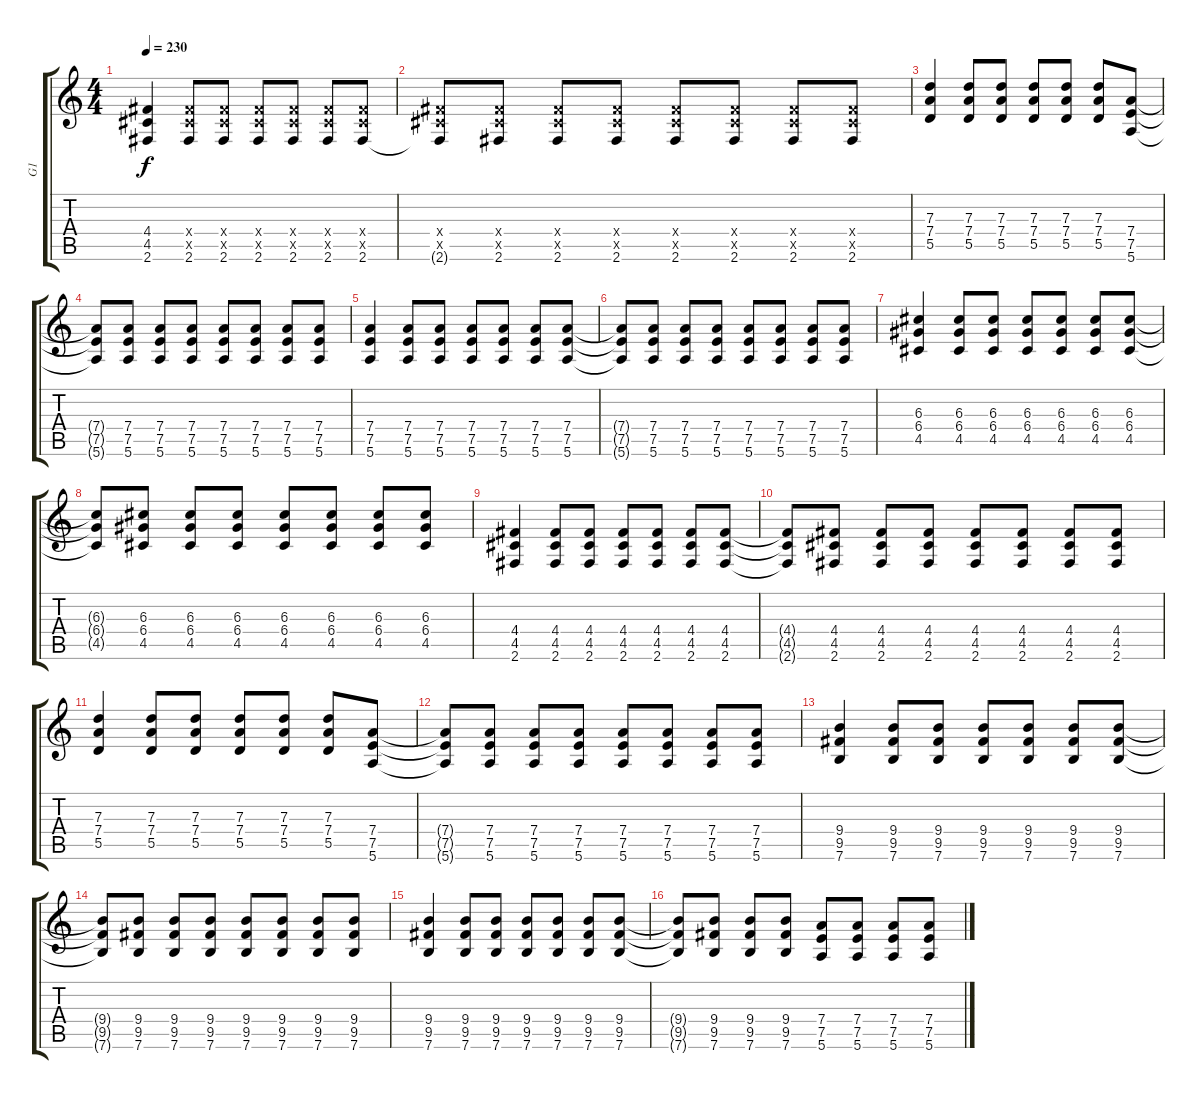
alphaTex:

\track ("G1" "G1") {instrument overdrivenguitar}
\staff {score tabs}
\tuning (E4 B3 G3 D3 A2 E2) {hide}
\ts (4 4)
\tempo 230
\clef g2
\ks c
(4.4 4.5 2.6).4{dy f} (4.4{x} 4.5{x} 2.6).8 (4.4{x} 4.5{x} 2.6).8 (4.4{x} 4.5{x} 2.6).8 (4.4{x} 4.5{x} 2.6).8 (4.4{x} 4.5{x} 2.6).8 (4.4{x} 4.5{x} 2.6).8 |
(4.4{x} 4.5{x} 2.6{t}).8 (4.4{x} 4.5{x} 2.6).8 (4.4{x} 4.5{x} 2.6).8 (4.4{x} 4.5{x} 2.6).8 (4.4{x} 4.5{x} 2.6).8 (4.4{x} 4.5{x} 2.6).8 (4.4{x} 4.5{x} 2.6).8 (4.4{x} 4.5{x} 2.6).8 |
(7.3 7.4 5.5).4 (7.3 7.4 5.5).8 (7.3 7.4 5.5).8 (7.3 7.4 5.5).8 (7.3 7.4 5.5).8 (7.3 7.4 5.5).8 (7.4 7.5 5.6).8 |
(7.4{t} 7.5{t} 5.6{t}).8 (7.4 7.5 5.6).8 (7.4 7.5 5.6).8 (7.4 7.5 5.6).8 (7.4 7.5 5.6).8 (7.4 7.5 5.6).8 (7.4 7.5 5.6).8 (7.4 7.5 5.6).8 |
(7.4 7.5 5.6).4 (7.4 7.5 5.6).8 (7.4 7.5 5.6).8 (7.4 7.5 5.6).8 (7.4 7.5 5.6).8 (7.4 7.5 5.6).8 (7.4 7.5 5.6).8 |
(7.4{t} 7.5{t} 5.6{t}).8 (7.4 7.5 5.6).8 (7.4 7.5 5.6).8 (7.4 7.5 5.6).8 (7.4 7.5 5.6).8 (7.4 7.5 5.6).8 (7.4 7.5 5.6).8 (7.4 7.5 5.6).8 |
(6.3 6.4 4.5).4 (6.3 6.4 4.5).8 (6.3 6.4 4.5).8 (6.3 6.4 4.5).8 (6.3 6.4 4.5).8 (6.3 6.4 4.5).8 (6.3 6.4 4.5).8 |
(6.3{t} 6.4{t} 4.5{t}).8 (6.3 6.4 4.5).8 (6.3 6.4 4.5).8 (6.3 6.4 4.5).8 (6.3 6.4 4.5).8 (6.3 6.4 4.5).8 (6.3 6.4 4.5).8 (6.3 6.4 4.5).8 |
(4.4 4.5 2.6).4 (4.4 4.5 2.6).8 (4.4 4.5 2.6).8 (4.4 4.5 2.6).8 (4.4 4.5 2.6).8 (4.4 4.5 2.6).8 (4.4 4.5 2.6).8 |
(4.4{t} 4.5{t} 2.6{t}).8 (4.4 4.5 2.6).8 (4.4 4.5 2.6).8 (4.4 4.5 2.6).8 (4.4 4.5 2.6).8 (4.4 4.5 2.6).8 (4.4 4.5 2.6).8 (4.4 4.5 2.6).8 |
(7.3 7.4 5.5).4 (7.3 7.4 5.5).8 (7.3 7.4 5.5).8 (7.3 7.4 5.5).8 (7.3 7.4 5.5).8 (7.3 7.4 5.5).8 (7.4 7.5 5.6).8 |
(7.4{t} 7.5{t} 5.6{t}).8 (7.4 7.5 5.6).8 (7.4 7.5 5.6).8 (7.4 7.5 5.6).8 (7.4 7.5 5.6).8 (7.4 7.5 5.6).8 (7.4 7.5 5.6).8 (7.4 7.5 5.6).8 |
(9.4 9.5 7.6).4 (9.4 9.5 7.6).8 (9.4 9.5 7.6).8 (9.4 9.5 7.6).8 (9.4 9.5 7.6).8 (9.4 9.5 7.6).8 (9.4 9.5 7.6).8 |
(9.4{t} 9.5{t} 7.6{t}).8 (9.4 9.5 7.6).8 (9.4 9.5 7.6).8 (9.4 9.5 7.6).8 (9.4 9.5 7.6).8 (9.4 9.5 7.6).8 (9.4 9.5 7.6).8 (9.4 9.5 7.6).8 |
(9.4 9.5 7.6).4 (9.4 9.5 7.6).8 (9.4 9.5 7.6).8 (9.4 9.5 7.6).8 (9.4 9.5 7.6).8 (9.4 9.5 7.6).8 (9.4 9.5 7.6).8 |
(9.4{t} 9.5{t} 7.6{t}).8 (9.4 9.5 7.6).8 (9.4 9.5 7.6).8 (9.4 9.5 7.6).8 (7.4 7.5 5.6).8 (7.4 7.5 5.6).8 (7.4 7.5 5.6).8 (7.4 7.5 5.6).8
